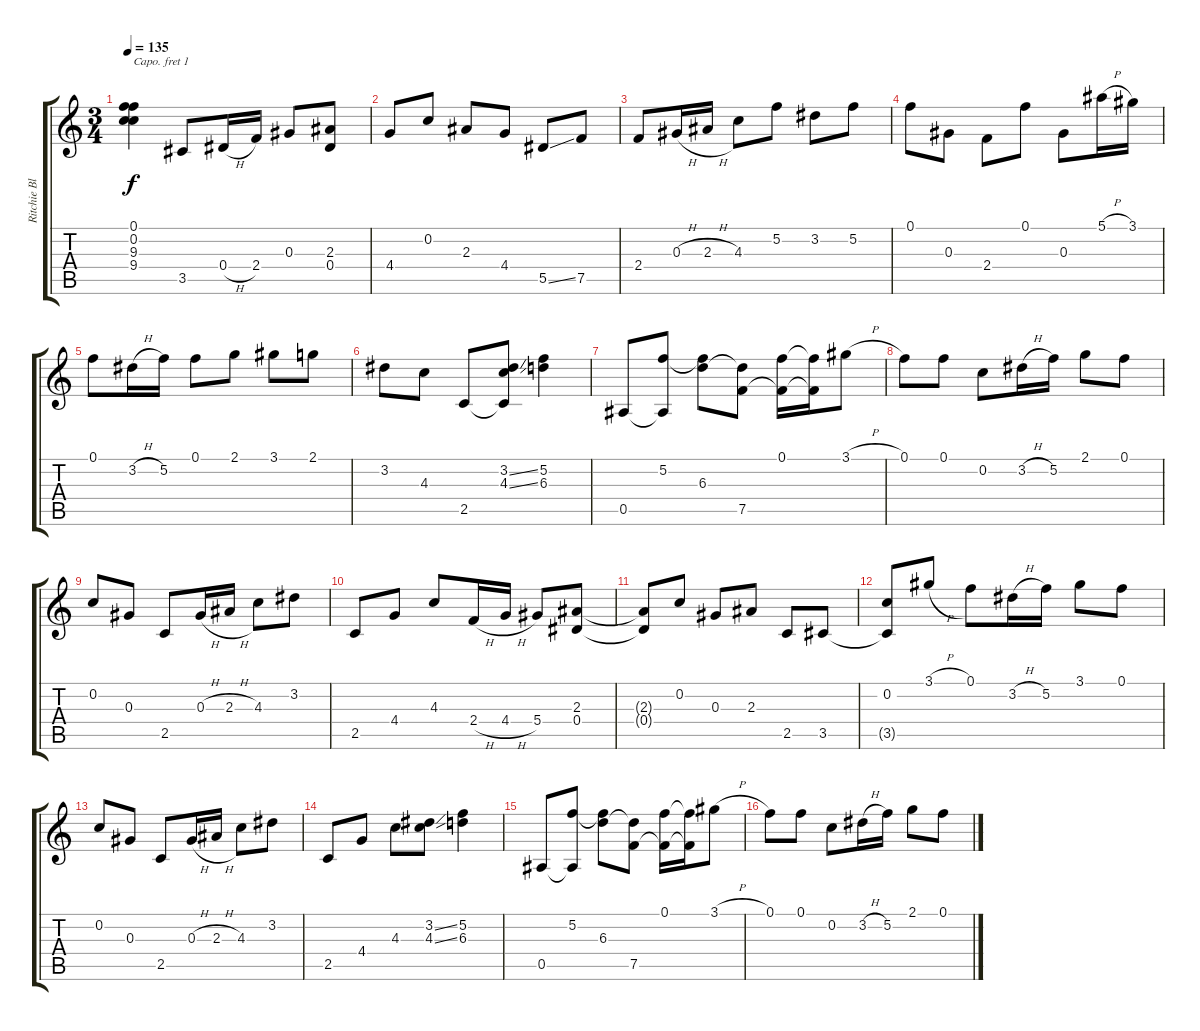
\track ("Ritchie Blackmore" "Ritchie Bl") {instrument acousticguitarsteel}
\staff {score tabs}
\capo 1
\tuning (E4 B3 G3 D3 A2 E2) {hide}
\ts (3 4)
\tempo 135
\clef g2
\ks c
(0.1 0.2 9.3 9.4).4{dy f} 3.5.8 0.4{h}.16 2.4.16 0.3.8 (2.3 0.4).8 |
4.4.8 0.2.8 2.3.8 4.4.8 5.5{ss}.8 7.5.8 |
2.4.8 0.3{h}.16 2.3{h}.16 4.3.8 5.2.8 3.2.8 5.2.8 |
0.1.8 0.3.8 2.4.8 0.1.8 0.3.8 5.1{h}.16 3.1.16 |
0.1.8 3.2{h}.16 5.2.16 0.1.8 2.1.8 3.1.8 2.1.8 |
3.2.8 4.3.8 2.5.8 (3.2{ss} 4.3{ss} 2.5{t}).8 (5.2 6.3).4 |
0.5.8 (5.2 0.5{t}).8 (5.2{t} 6.3).8 (6.3{t} 7.5).8 (0.1 7.5{t}).16 (0.1{t} 7.5{t}).16 3.1{h}.8 |
0.1.8 0.1.8 0.2.8 3.2{h}.16 5.2.16 2.1.8 0.1.8 |
0.2.8 0.3.8 2.5.8 0.3{h}.16 2.3{h}.16 4.3.8 3.2.8 |
2.5.8 4.4.8 4.3.8 2.4{h}.16 4.4{h}.16 5.4.8 (2.3 0.4).8 |
(2.3{t} 0.4{t}).8 0.2.8 0.3.8 2.3.8 2.5.8 3.5.8 |
(0.2 3.5{t}).8 3.1{h}.8 0.1.8 3.2{h}.16 5.2.16 3.1.8 0.1.8 |
0.2.8 0.3.8 2.5.8 0.3{h}.16 2.3{h}.16 4.3.8 3.2.8 |
2.5.8 4.4.8 4.3.8 (3.2{ss} 4.3{ss}).8 (5.2 6.3).4 |
0.5.8 (5.2 0.5{t}).8 (5.2{t} 6.3).8 (6.3{t} 7.5).8 (0.1 7.5{t}).16 (0.1{t} 7.5{t}).16 3.1{h}.8 |
0.1.8 0.1.8 0.2.8 3.2{h}.16 5.2.16 2.1.8 0.1.8
